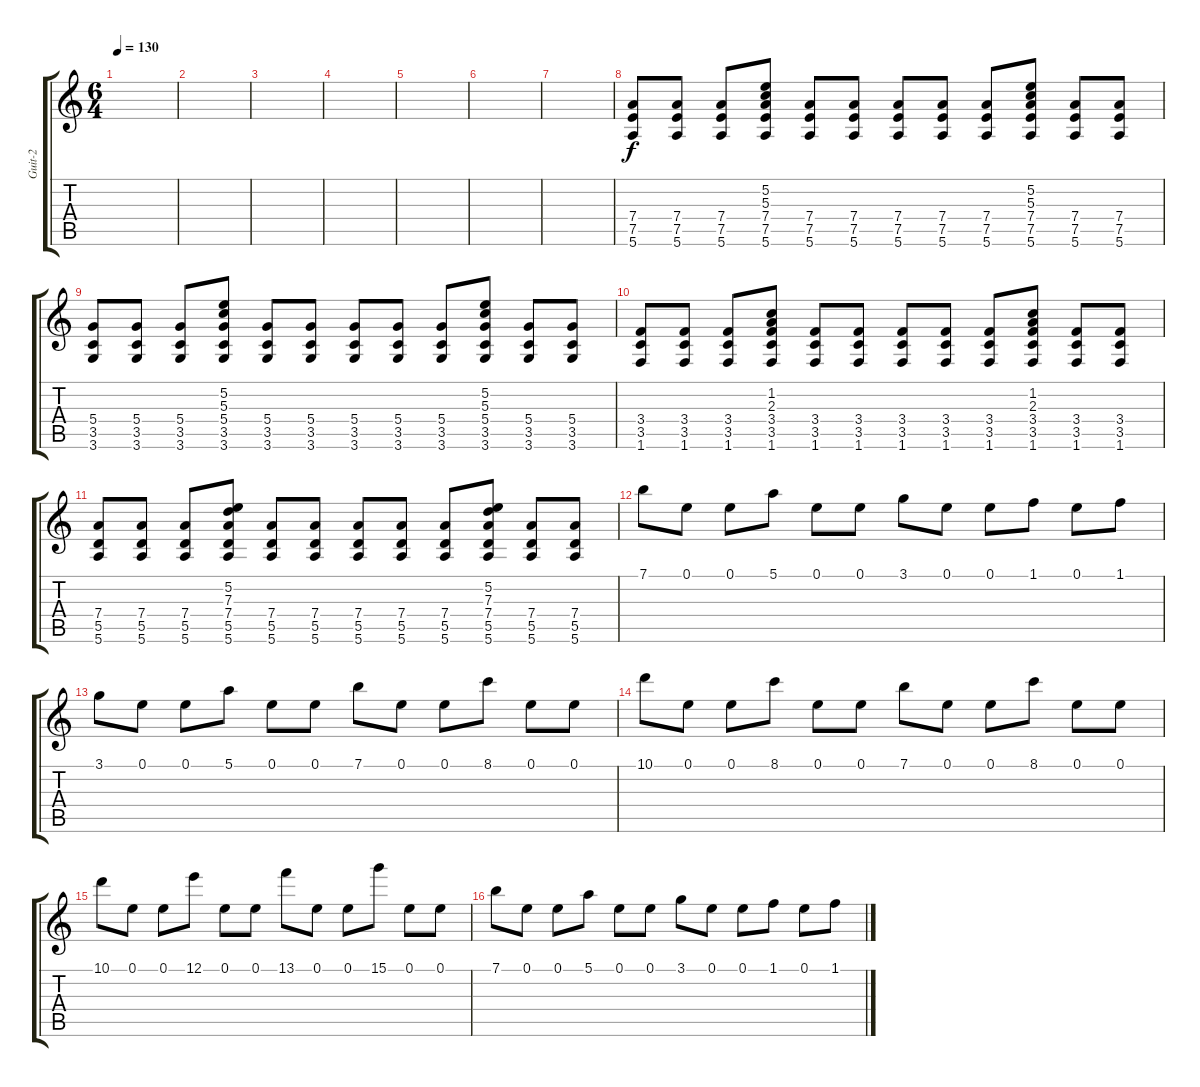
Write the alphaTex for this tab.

\track ("Guit-2" "Guit-2") {instrument acousticguitarsteel}
\staff {score tabs}
\tuning (E4 B3 G3 D3 A2 E2) {hide}
\ts (6 4)
\tempo 130
\clef g2
\ks c
|
|
|
|
|
|
|
(7.4 7.5 5.6).8 (7.4 7.5 5.6).8 (7.4 7.5 5.6).8 (5.2 5.3 7.4 7.5 5.6).8 (7.4 7.5 5.6).8 (7.4 7.5 5.6).8 (7.4 7.5 5.6).8 (7.4 7.5 5.6).8 (7.4 7.5 5.6).8 (5.2 5.3 7.4 7.5 5.6).8 (7.4 7.5 5.6).8 (7.4 7.5 5.6).8 |
(5.4 3.5 3.6).8 (5.4 3.5 3.6).8 (5.4 3.5 3.6).8 (5.2 5.3 5.4 3.5 3.6).8 (5.4 3.5 3.6).8 (5.4 3.5 3.6).8 (5.4 3.5 3.6).8 (5.4 3.5 3.6).8 (5.4 3.5 3.6).8 (5.2 5.3 5.4 3.5 3.6).8 (5.4 3.5 3.6).8 (5.4 3.5 3.6).8 |
(3.4 3.5 1.6).8 (3.4 3.5 1.6).8 (3.4 3.5 1.6).8 (1.2 2.3 3.4 3.5 1.6).8 (3.4 3.5 1.6).8 (3.4 3.5 1.6).8 (3.4 3.5 1.6).8 (3.4 3.5 1.6).8 (3.4 3.5 1.6).8 (1.2 2.3 3.4 3.5 1.6).8 (3.4 3.5 1.6).8 (3.4 3.5 1.6).8 |
(7.4 5.5 5.6).8 (7.4 5.5 5.6).8 (7.4 5.5 5.6).8 (5.2 7.3 7.4 5.5 5.6).8 (7.4 5.5 5.6).8 (7.4 5.5 5.6).8 (7.4 5.5 5.6).8 (7.4 5.5 5.6).8 (7.4 5.5 5.6).8 (5.2 7.3 7.4 5.5 5.6).8 (7.4 5.5 5.6).8 (7.4 5.5 5.6).8 |
7.1.8 0.1.8 0.1.8 5.1.8 0.1.8 0.1.8 3.1.8 0.1.8 0.1.8 1.1.8 0.1.8 1.1.8 |
3.1.8 0.1.8 0.1.8 5.1.8 0.1.8 0.1.8 7.1.8 0.1.8 0.1.8 8.1.8 0.1.8 0.1.8 |
10.1.8 0.1.8 0.1.8 8.1.8 0.1.8 0.1.8 7.1.8 0.1.8 0.1.8 8.1.8 0.1.8 0.1.8 |
10.1.8 0.1.8 0.1.8 12.1.8 0.1.8 0.1.8 13.1.8 0.1.8 0.1.8 15.1.8 0.1.8 0.1.8 |
7.1.8 0.1.8 0.1.8 5.1.8 0.1.8 0.1.8 3.1.8 0.1.8 0.1.8 1.1.8 0.1.8 1.1.8
